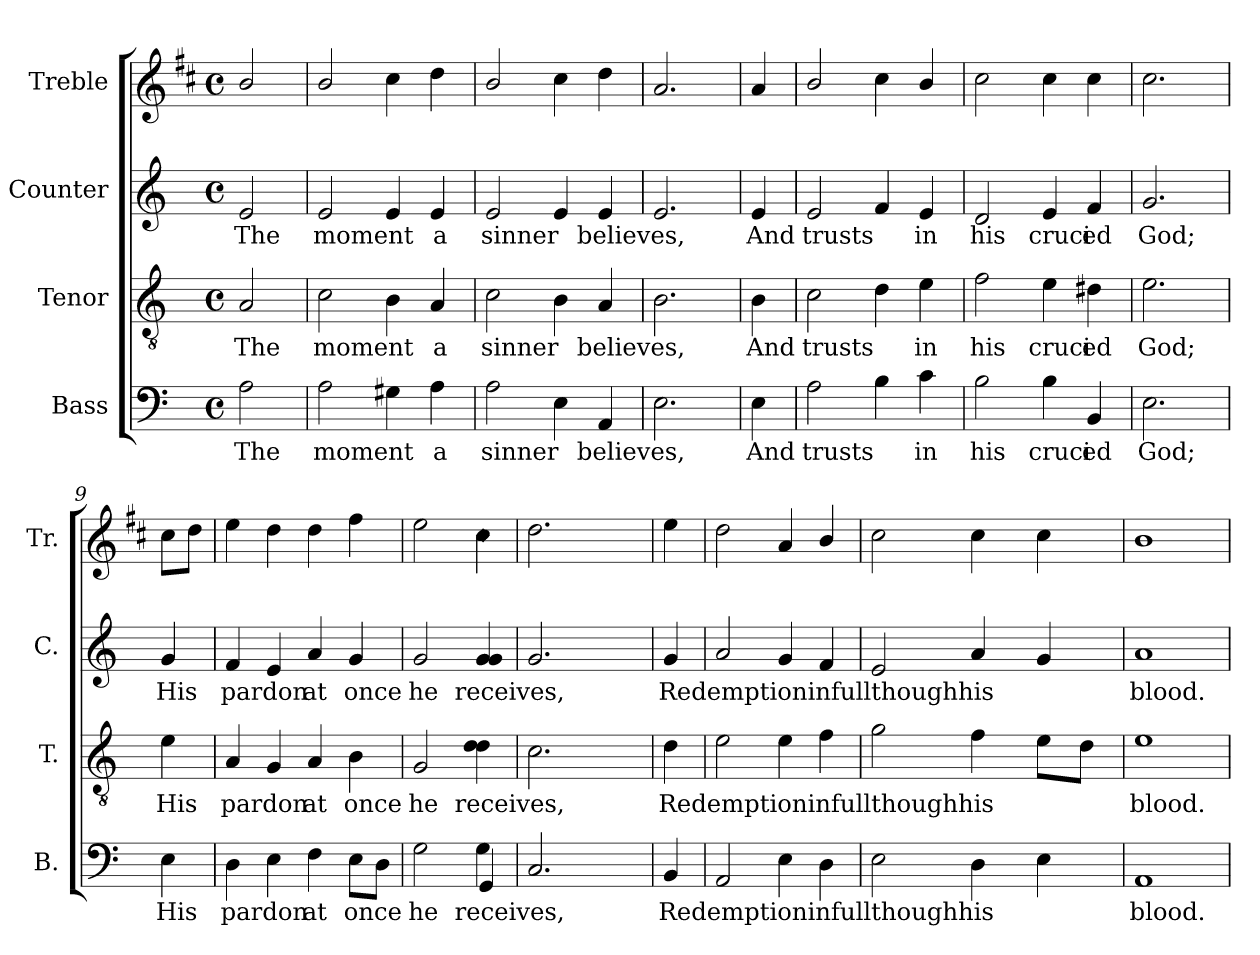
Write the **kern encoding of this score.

**kern	**text	**kern	**text	**kern	**text	**kern
*part4	*part4	*part3	*part3	*part2	*part2	*part1
*staff4	*staff4	*staff3	*staff3	*staff2	*staff2	*staff1
*I"Bass	*	*I"Tenor	*	*I"Counter	*	*I"Treble
*I'B.	*	*I'T.	*	*I'C.	*	*I'Tr.
!!LO:PB:g=z
*stria5	*	*stria5	*	*stria5	*	*stria5
*clefF4	*	*clefGv2	*	*clefG2	*	*clefG2
*	*	*	*	*	*	*ITrd1c2
*k[]	*	*k[]	*	*k[]	*	*k[]
*C:	*	*C:	*	*C:	*	*C:
*M4/4	*	*M4/4	*	*M4/4	*	*M4/4
*met(c)	*	*met(c)	*	*met(c)	*	*met(c)
=1	=1	=1	=1	=1	=1	=1
!	!LO:LY:a:cj	!	!LO:LY:a:cj	!	!LO:LY:b:cj	!
2A\	The	2A/	The	2e</	The	2a/
=2	=2	=2	=2	=2	=2	=2
!	!LO:LY:a:cj	!	!LO:LY:a:cj	!	!LO:LY:b:cj	!
2A\	moment	2c\	moment	2e/	moment	2a/
!	!LO:LY:a:cj	!	!LO:LY:a:cj	!	!LO:LY:b:cj	!
4G#X\	.	4B\	.	4e/	.	4b\
!	!LO:LY:a:cj	!	!LO:LY:a:cj	!	!LO:LY:b:cj	!
4A\	a	4A/	a	4e/	a	4cc\
=3	=3	=3	=3	=3	=3	=3
!	!LO:LY:a:cj	!	!LO:LY:a:cj	!	!LO:LY:b:cj	!
2A\	sinner	2c\	sinner	2e/	sinner	2a/
!	!LO:LY:a:cj	!	!LO:LY:a:cj	!	!LO:LY:b:cj	!
4E\	.	4B\	.	4e/	.	4b\
!	!LO:LY:a:cj	!	!LO:LY:a:cj	!	!LO:LY:b:cj	!
4AA/	believes,	4A/	believes,	4e/	believes,	4cc\
=4	=4	=4	=4	=4	=4	=4
!	!LO:LY:a:cj	!	!LO:LY:a:cj	!	!LO:LY:b:cj	!
2.E\	.	2.B\	.	2.e/	.	2.g/
=5	=5	=5	=5	=5	=5	=5
!	!LO:LY:a:cj	!	!LO:LY:a:cj	!	!LO:LY:b:cj	!
4E\	And	4B\	And	4e/	And	4g>/
=6	=6	=6	=6	=6	=6	=6
!	!LO:LY:a:cj	!	!LO:LY:a:cj	!	!LO:LY:b:cj	!
2A\	trusts	2c\	trusts	2e/	trusts	2a/
!	!LO:LY:a:cj	!	!LO:LY:a:cj	!	!LO:LY:b:cj	!
4B\	.	4d\	.	4f/	.	4b\
!	!LO:LY:a:cj	!	!LO:LY:a:cj	!	!LO:LY:b:cj	!
4c\	in	4e\	in	4e/	in	4a/
=7	=7	=7	=7	=7	=7	=7
!	!LO:LY:a:cj	!	!LO:LY:a:cj	!	!LO:LY:b:cj	!
2B\	his	2f\	his	2d/	his	2b\
!	!LO:LY:a:cj	!	!LO:LY:a:cj	!	!LO:LY:b:cj	!
4B\	cruci	4e\	cruci	4e/	cruci	4b\
!	!LO:LY:a:cj	!	!LO:LY:a:cj	!	!LO:LY:b:cj	!
4BB/	ed	4d#X\	ed	4f/	ed	4b\
=8	=8	=8	=8	=8	=8	=8
!	!LO:LY:a:cj	!	!LO:LY:a:cj	!	!LO:LY:b:cj	!
2.E\	God;	2.e\	God;	2.g/	God;	2.b\
=9	=9	=9	=9	=9	=9	=9
!	!LO:LY:a:cj	!	!LO:LY:a:cj	!	!LO:LY:b:cj	!
4E\	His	4e\	His	4g/	His	8b\L
.	.	.	.	.	.	8cc\J
=10	=10	=10	=10	=10	=10	=10
!	!LO:LY:a:cj	!	!LO:LY:a:cj	!	!LO:LY:b:cj	!
4D\	pardon	4A/	pardon	4f/	pardon	4dd\
!	!LO:LY:a:cj	!	!LO:LY:a:cj	!	!LO:LY:b:cj	!
4E\	.	4G/	.	4e/	.	4cc\
!	!LO:LY:a:cj	!	!LO:LY:a:cj	!	!LO:LY:b:cj	!
4F\	at	4A/	at	4a/	at	4cc\
!	!LO:LY:a:cj	!	!LO:LY:a:cj	!	!LO:LY:b:cj	!
8E\L	once	4B\	once	4g/	once	4ee\
!	!LO:LY:a:cj	!	!	!	!	!
8D\J	.	.	.	.	.	.
=11	=11	=11	=11	=11	=11	=11
!	!LO:LY:a:cj	!	!LO:LY:a:cj	!	!LO:LY:b:cj	!
*^	*	*	*	*	*	*^
2G\	2ryy	he	2G/	he	2g/	he	2dd\	2ryy
!	!	!LO:LY:a:cj	!	!LO:LY:a:cj	!	!LO:LY:b:cj	!	!LO:N:head=diamond
4G\	4GG/	receives,	4d\ 4d\	receives,	4g/ 4g/	receives,	4b\	4b\
=12	=12	=12	=12	=12	=12	=12	=12	=12
!	!	!LO:LY:a:cj	!	!LO:LY:a:cj	!	!LO:LY:b:cj	!	!
*v	*v	*	*	*	*	*	*v	*v
2.C/	.	2.c\	.	2.g/	.	2.cc>\
=13	=13	=13	=13	=13	=13	=13
!	!LO:LY:a:cj	!	!LO:LY:a:cj	!	!LO:LY:b:cj	!
4BB/	Redemptioninfullthoughhis	4d\	Redemptioninfullthoughhis	4g/	Redemptioninfullthoughhis	4dd\
=14	=14	=14	=14	=14	=14	=14
!	!LO:LY:a:cj	!	!LO:LY:a:cj	!	!LO:LY:b:cj	!
2AA/	.	2e\	.	2a/	.	2cc\
!	!LO:LY:a:cj	!	!LO:LY:a:cj	!	!LO:LY:b:cj	!
4E\	.	4e\	.	4g/	.	4g/
!	!LO:LY:a:cj	!	!LO:LY:a:cj	!	!LO:LY:b:cj	!
4D\	.	4f\	.	4f/	.	4a/
=15	=15	=15	=15	=15	=15	=15
!	!LO:LY:a:cj	!	!LO:LY:a:cj	!	!LO:LY:b:cj	!
2E\	.	2g\	.	2e/	.	2b\
!	!LO:LY:a:cj	!	!LO:LY:a:cj	!	!LO:LY:b:cj	!
4D\	.	4f\	.	4a/	.	4b\
!	!LO:LY:a:cj	!	!LO:LY:a:cj	!	!LO:LY:b:cj	!
4E\	.	8e\L	.	4g/	.	4b\
!	!	!	!LO:LY:a:cj	!	!	!
.	.	8d\J	.	.	.	.
=16	=16	=16	=16	=16	=16	=16
!	!LO:LY:a:cj	!	!LO:LY:a:cj	!	!LO:LY:b:cj	!
1AA	blood.	1e	blood.	1a	blood.	1a
=	=	=	=	=	=	=
*-	*-	*-	*-	*-	*-	*-
